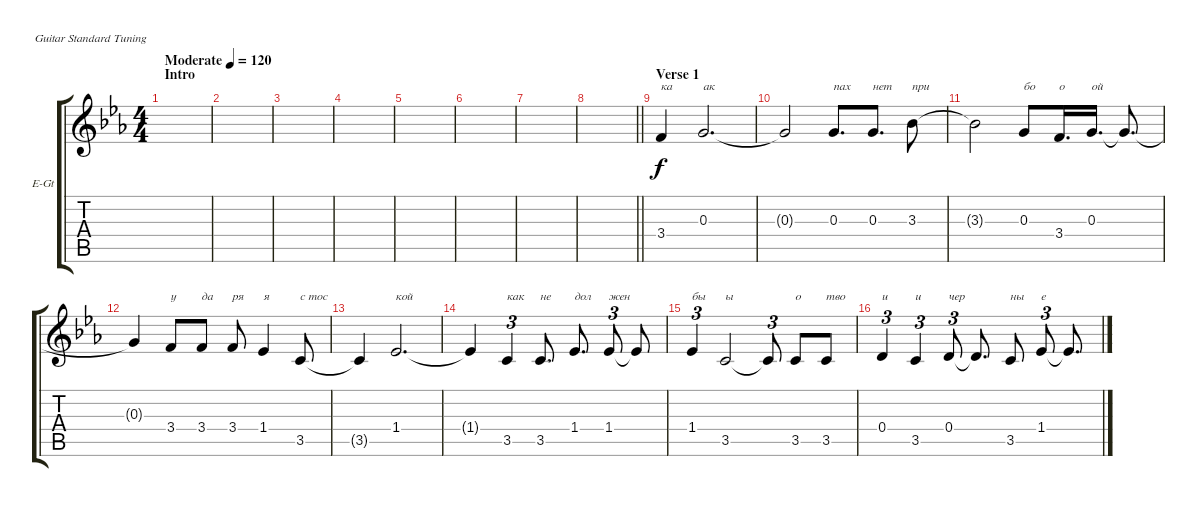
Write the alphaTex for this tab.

\bracketExtendMode groupsimilarinstruments
\firstSystemTrackNameOrientation horizontal
\otherSystemsTrackNameOrientation horizontal
\track ("vocal (Artur Potemkin)" "E-Gt") {instrument electricguitarclean}
\staff {score tabs}
\tuning (E4 B3 G3 D3 A2 E2)
\ts (4 4)
\beaming (8 2 2 2 2)
\section ("" "Intro")
\tempo (120 "Moderate")
\clef g2
\scale
0.532567
\ks cminor
|
\scale
0.233716 |
\scale
0.233716 |
\scale
0.333333 |
\scale
0.333333 |
\scale
0.333333 |
\scale
0.333333 |
\scale
0.333333
\barLineRight lightlight
|
\section ("" "Verse 1")
\scale
0.333333 3.4.4{txt "ка"} 0.3.2{d txt "ак"} |
\scale
0.333333 0.3{t}.2 0.3.8{d txt "пах"} 0.3.8{d txt "нет"} 3.3.8{txt "при"} |
\scale
0.333333 3.3{t}.2 0.3.8{txt "бо"} 3.4.16{d txt "о"} 0.3.16{d txt "ой"} 0.3{t}.8{d} |
\scale
0.333333 0.3{t}.4 3.4.8{txt "у"} 3.4.8{txt "да"} 3.4.8{txt "ря"} 1.4.4{txt "я"} 3.5.8{txt "с тос"} |
\scale
0.333333 3.5{t}.4 1.4.2{d txt "кой"} |
\scale
0.333333 1.4{t}.4 3.5.4{tu (3 2) txt "как"} 3.5.8{d txt "не"} 1.4.8{d txt "дол"} 1.4.8{tu (3 2) txt "жен"} 1.4{t}.8 |
\scale
0.333333 1.4.4{tu (3 2) txt "бы"} 3.5.2{txt "ы"} 3.5{t}.8{tu (3 2)} 3.5.8{txt "о"} 3.5.8{txt "тво"} |
\scale
0.333333 0.4.4{tu (3 2) txt "и"} 3.5.4{tu (3 2) txt "и"} 0.4.8{tu (3 2) txt "чер"} 0.4{t}.8{d} 3.5.8{txt "ны"} 1.4.8{tu (3 2) txt "е"} 1.4{t}.8{d}
